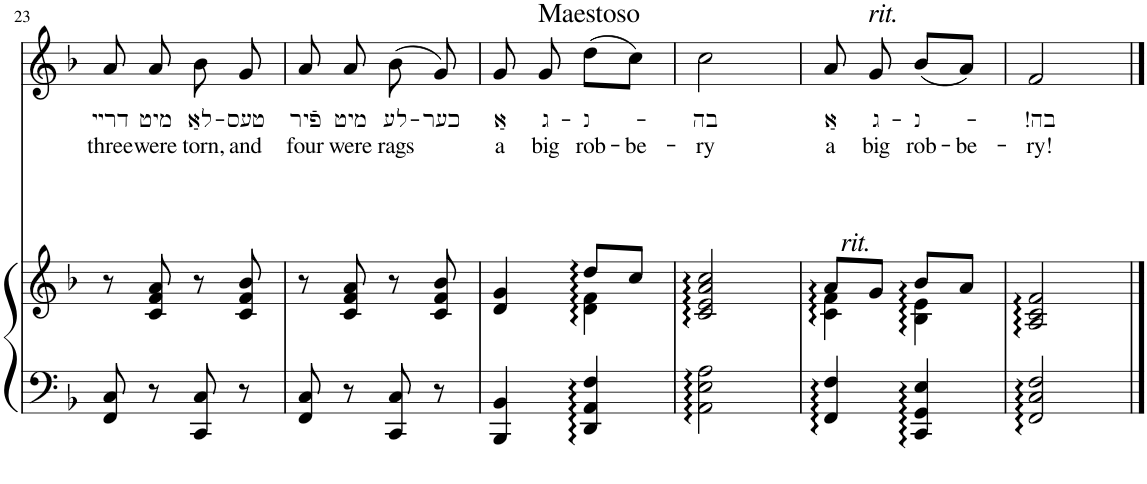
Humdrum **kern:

**kern	**kern	**kern	**text	**text
*part2	*part2	*part1	*part1	*part1
*staff3	*staff2	*staff1	*staff1	*staff1
*I"Klavier	*	*I"Piano	*	*
*	*	*I'Pno	*	*
!!LO:PB:g=z
*clefF4	*clefG2	*clefG2	*	*
*k[b-]	*k[b-]	*k[b-]	*	*
*M2/4	*M2/4	*M2/4	*	*
=23	=23	=23	=23	=23
!	!	!	!LO:LY:b	!LO:LY:b
8FF/ 8C/	8r	8a/	דרײ	three
!	!	!	!LO:LY:b	!LO:LY:b
8r	8c/ 8f/ 8a/	8a/	מיט	were
!	!	!	!LO:LY:b	!LO:LY:b
8CC/ 8C/	8r	8b-\	לאַ-	torn,
!	!	!	!LO:LY:b	!LO:LY:b
8r	8c/ 8f/ 8b-/	8g/	-טעס	and
=24	=24	=24	=24	=24
!	!	!	!LO:LY:b	!LO:LY:b
8FF/ 8C/	8r	8a/	פֿיר	four
!	!	!	!LO:LY:b	!LO:LY:b
8r	8c/ 8f/ 8a/	8a/	מיט	were
!	!	!	!LO:LY:b	!LO:LY:b
8CC/ 8C/	8r	(8b-\	לע-	rags
!	!	!	!LO:LY:b	!
8r	8c/ 8f/ 8b-/	8g/)	-כער	.
=25	=25	=25	=25	=25
*	*^	*	*	*
!	!	!	!	!LO:LY:b	!LO:LY:b
4BBB-/ 4BB-/	4d/ 4g/	4ryy	8g/	אַ	a
!	!	!	!LO:TX:a:t=Maestoso	!	!
!	!	!	!	!LO:LY:b	!LO:LY:b
.	.	.	8g/	ג-	big
!	!	!	!	!LO:LY:b	!LO:LY:b
4DD/ 4AA/ 4F/	8dd/L	4d\ 4f\	(8dd\L	-נ-	rob-
!	!	!	!	!	!LO:LY:b
.	8cc/J	.	8cc\J)	.	-be-
*	*v	*v	*	*	*
=26	=26	=26	=26	=26
!	!	!	!LO:LY:b	!LO:LY:b
2AA\ 2E\ 2A\	2c/ 2e/ 2a/ 2cc/	2cc\	-בה	-ry
=27	=27	=27	=27	=27
*	*^	*	*	*
!	!	!	!LO:TX:b:i:t=rit.	!	!
!	!	!	!	!LO:LY:b	!LO:LY:b
4FF/ 4F/	8a/L	4c\ 4f\	8a/	אַ	a
!	!	!	!LO:TX:a:i:t=rit.	!	!
!	!	!	!	!LO:LY:b	!LO:LY:b
.	8g/J	.	8g/	ג-	big
!	!	!	!	!LO:LY:b	!LO:LY:b
4CC/ 4GG/ 4E/	8b-/L	4B-\ 4e\	(8b-/L	-נ-	rob-
!	!	!	!	!	!LO:LY:b
.	8a/J	.	8a/J)	.	-be-
*	*v	*v	*	*	*
=28	=28	=28	=28	=28
!	!	!	!LO:LY:b	!LO:LY:b
2FF/ 2C/ 2F/	2A/ 2c/ 2f/	2f/	-בה!	-ry!
==	==	==	==	==
*-	*-	*-	*-	*-
